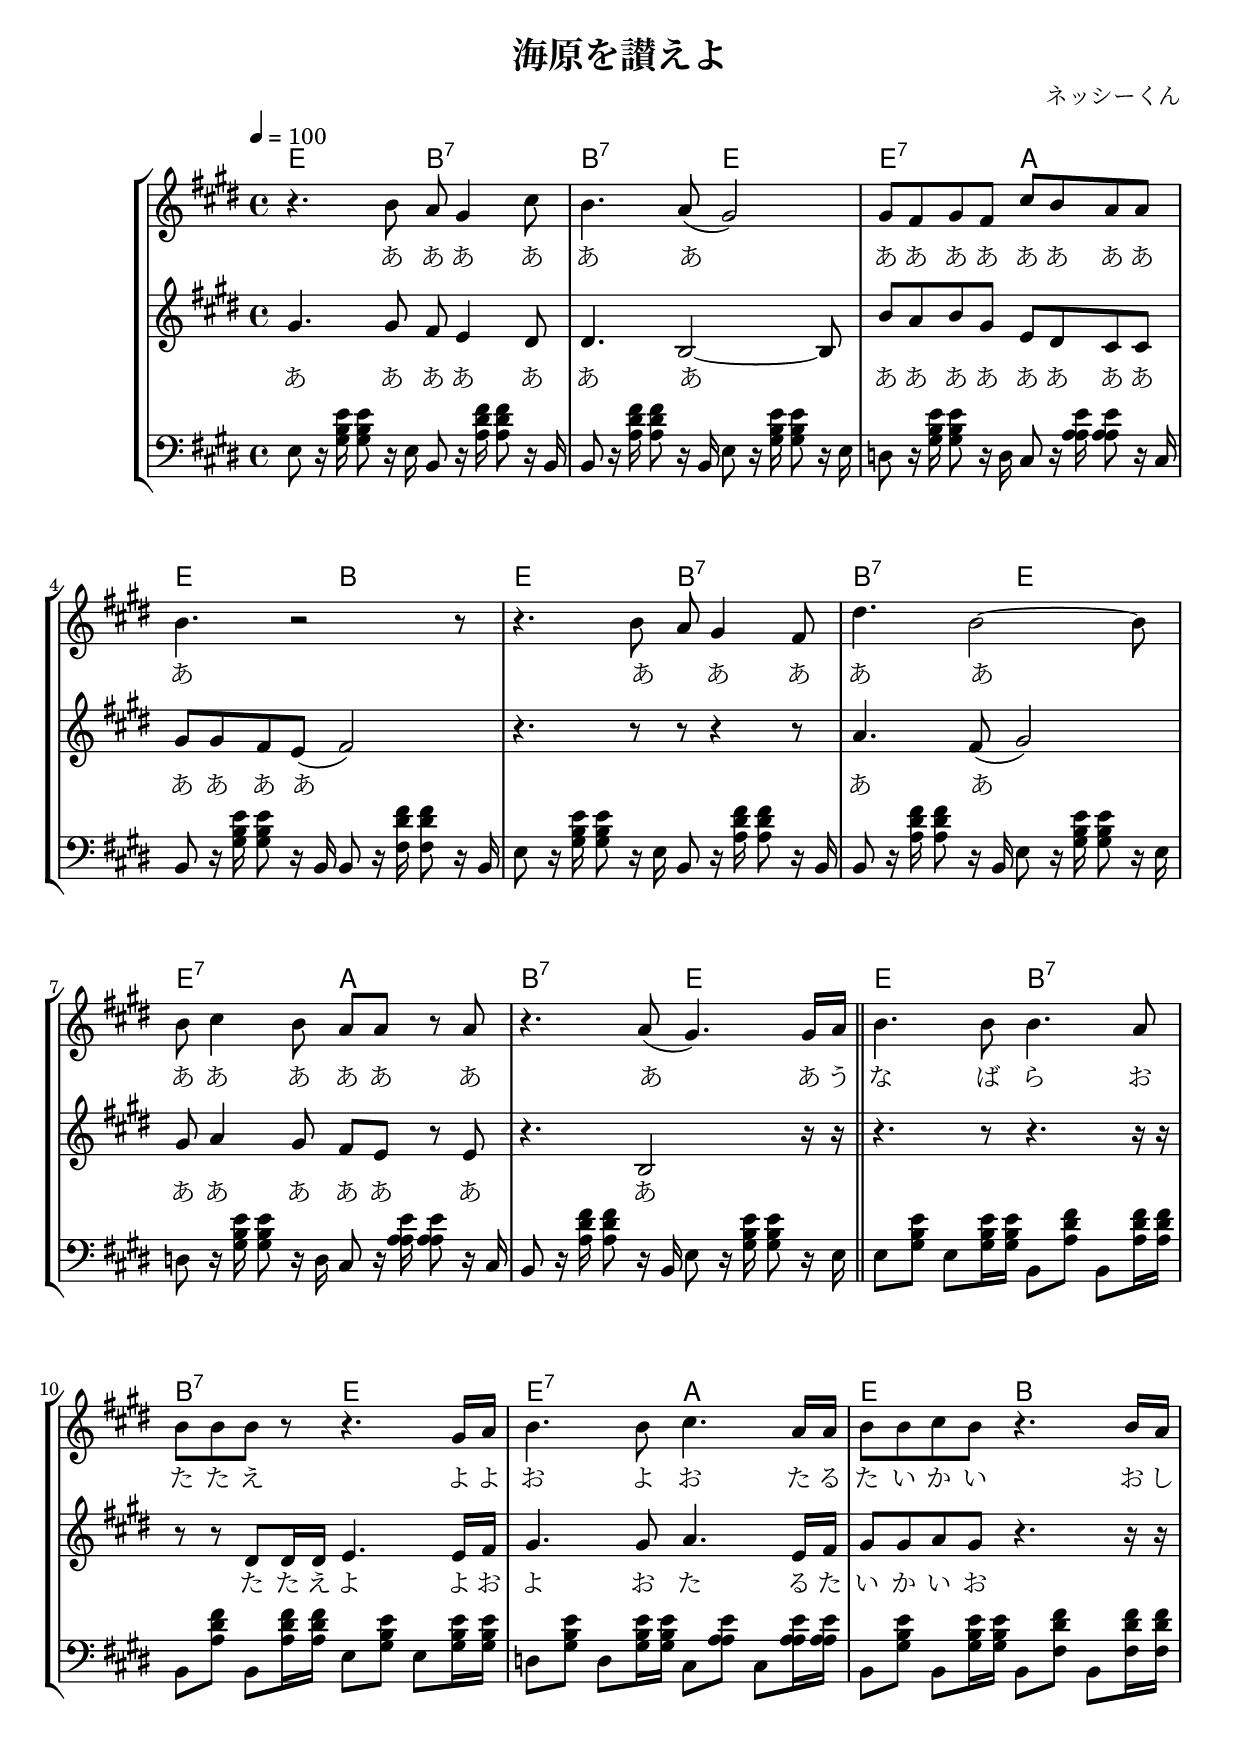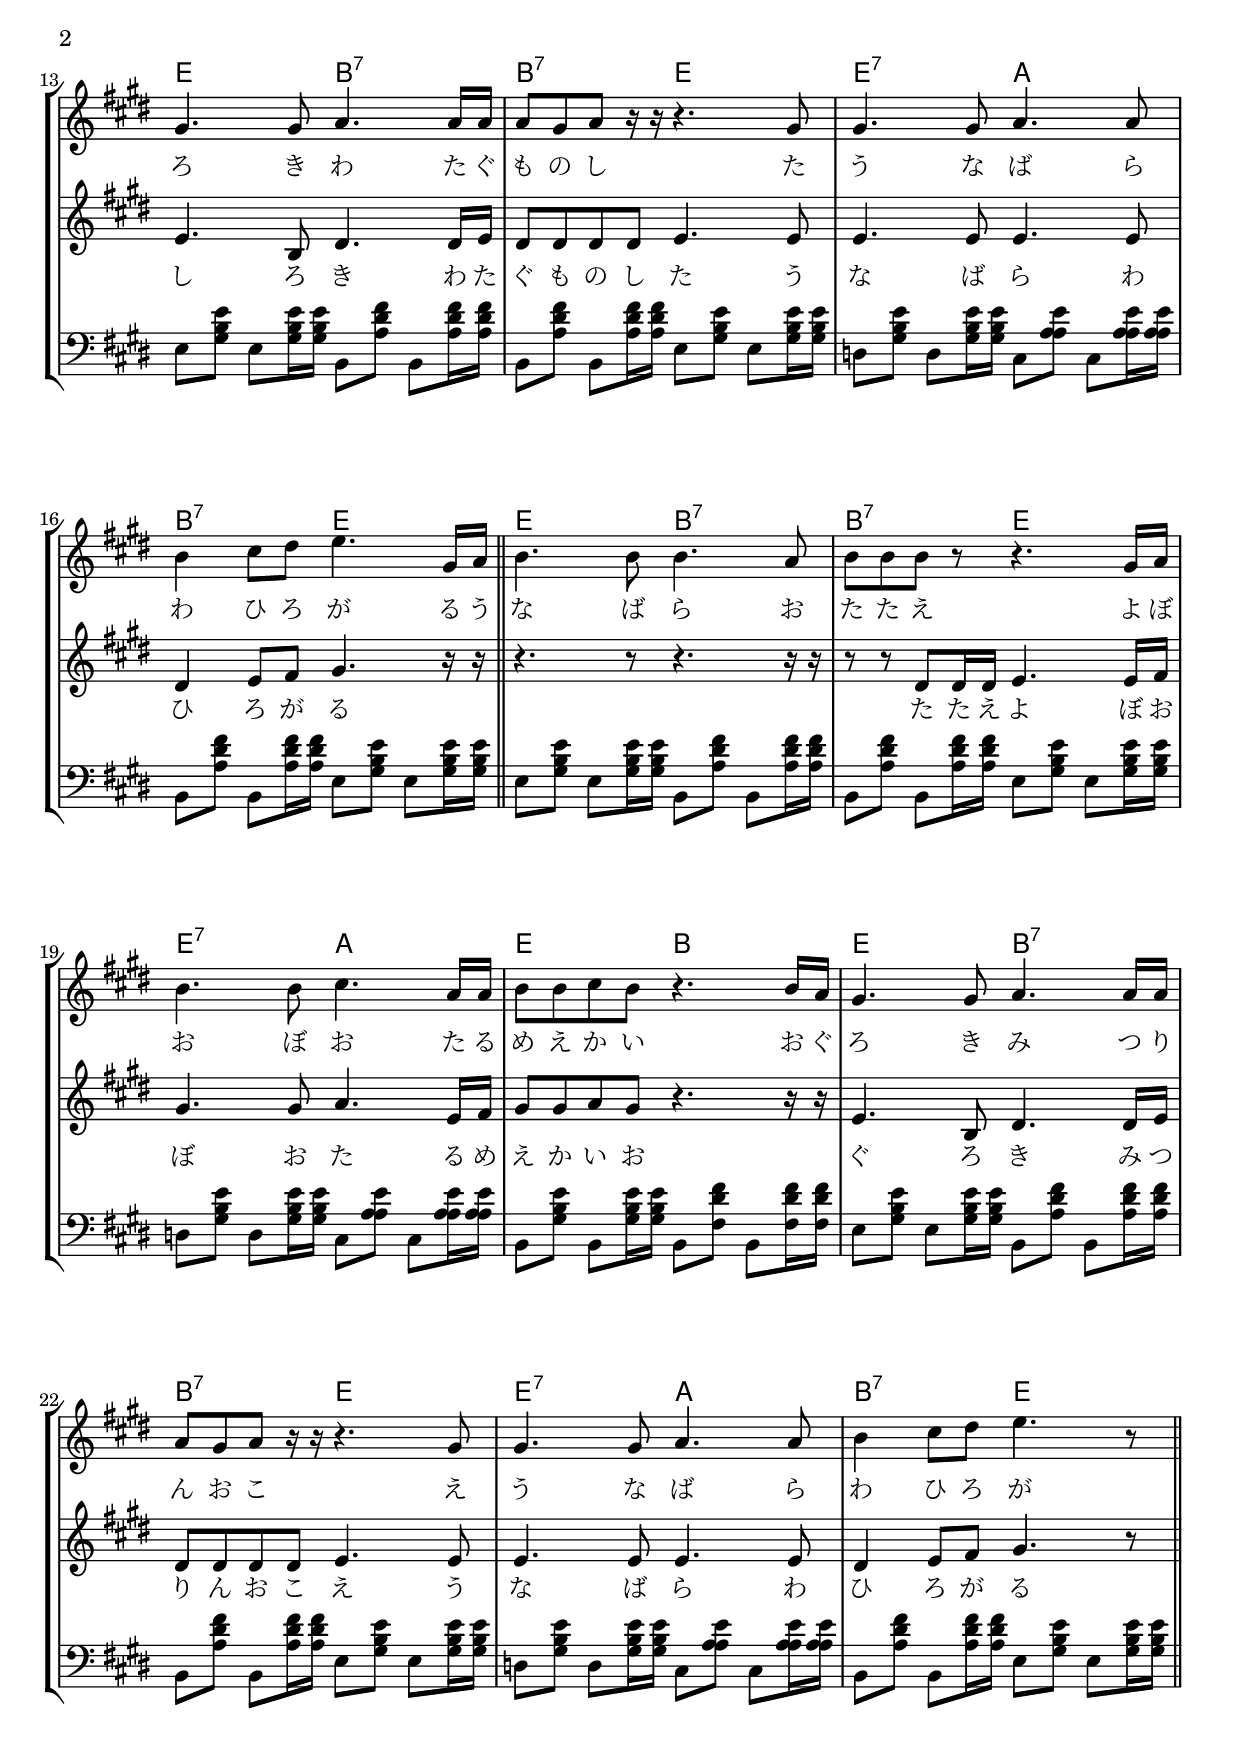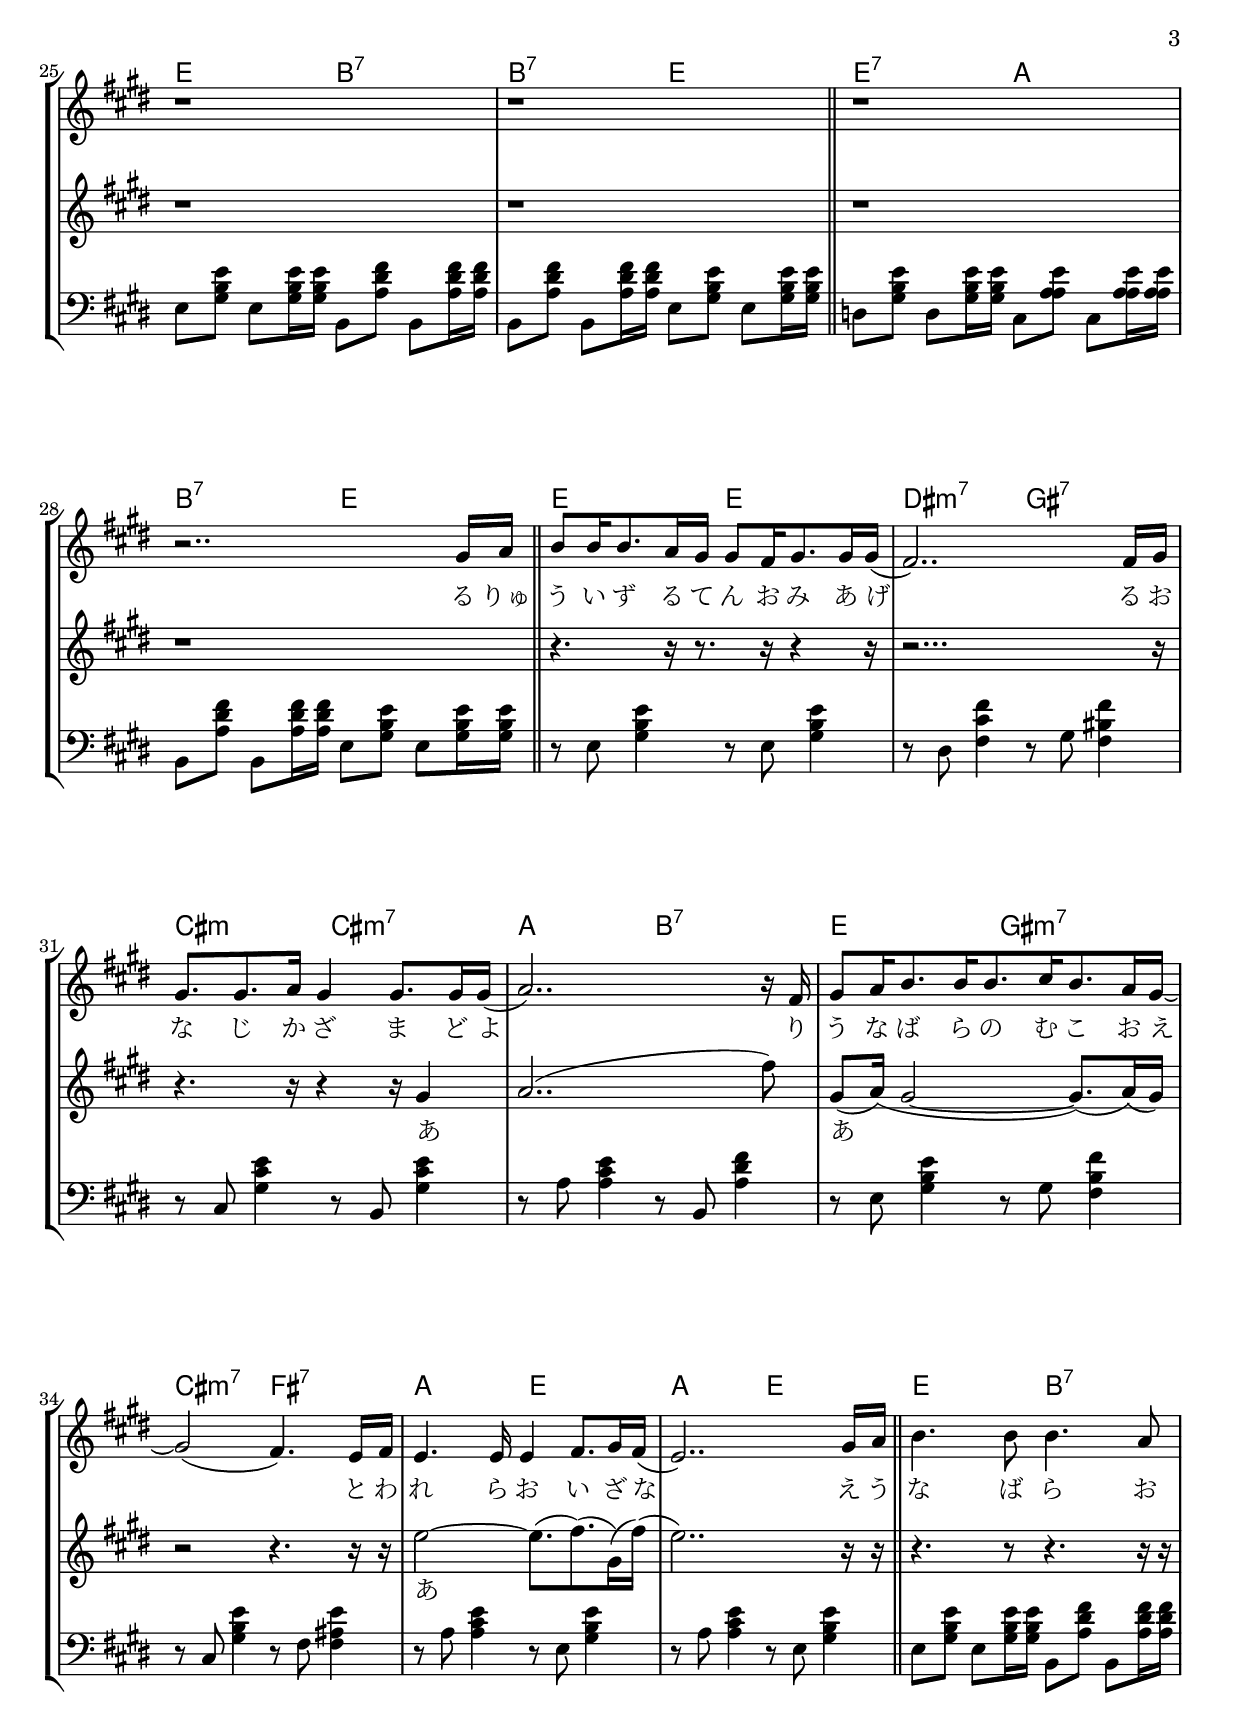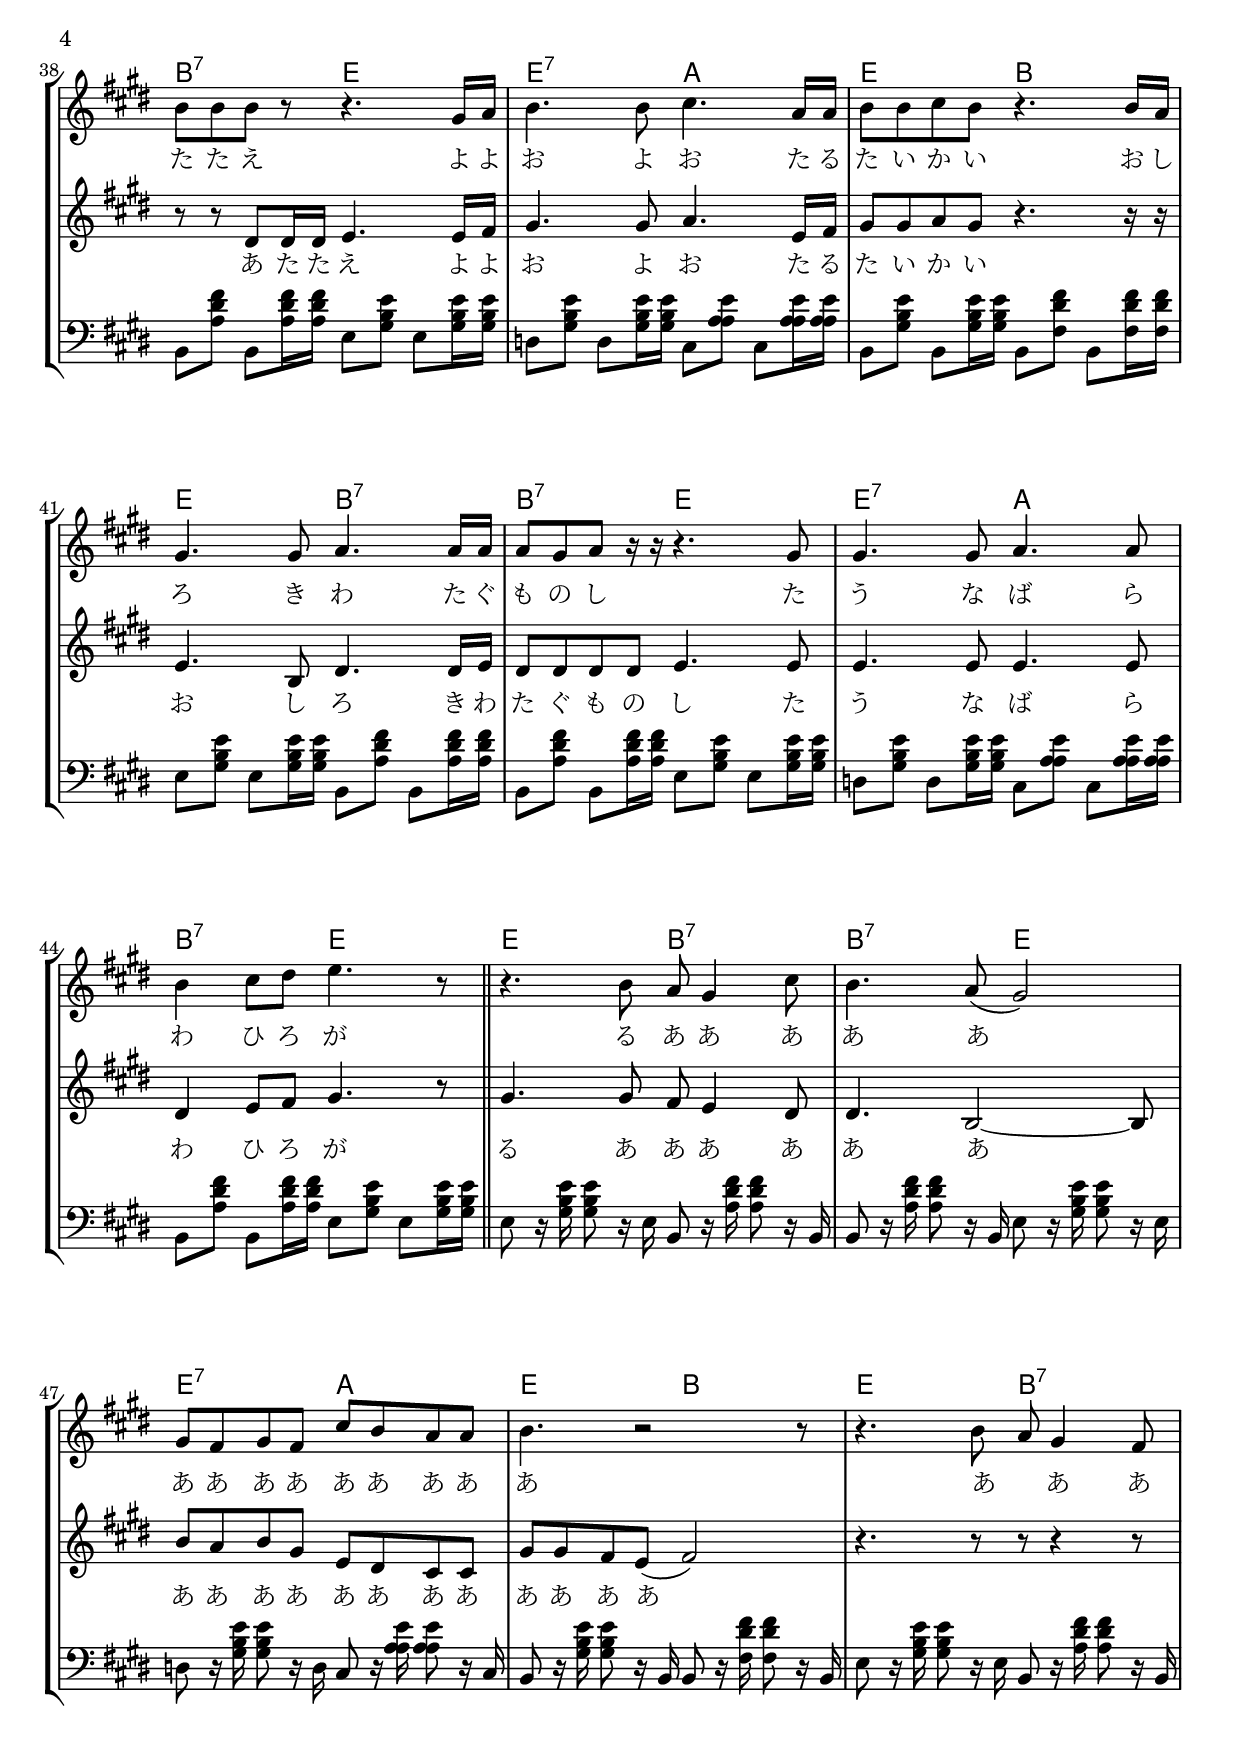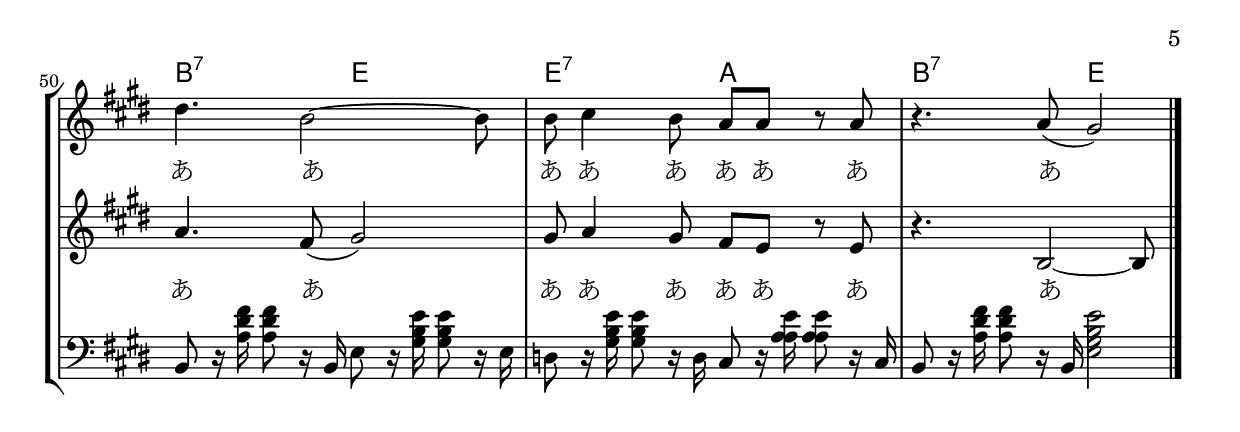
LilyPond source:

\version "2.12.1"

\header {
	title = \markup {海原を讃えよ}
	composer = \markup \center-column {ネッシーくん}
}

harmony = \chordmode {
	e2 b:7 b:7 e e:7 a e b e b:7 b:7 e e:7 a b:7 e 

	e b:7 b:7 e e:7 a e b e b:7 b:7 e e:7 a b:7 e 

	e b:7 b:7 e e:7 a e b e b:7 b:7 e e:7 a b:7 e 

	e b:7 b:7 e 

	e:7 a b:7 e 

	e e dis:min7 gis:7 cis:m cis:min7 a b:7 e gis:min7 cis:min7 fis:7 a e a e 

	e b:7 b:7 e e:7 a e b e b:7 b:7 e e:7 a b:7 e 

	e b:7 b:7 e e:7 a e b e b:7 b:7 e e:7 a b:7 e 
}

melody = {
	\set Staff.midiInstrument = #"String Ensemble 1"
		\key e \major
	\tempo 4 = 100
r4.  b'8  a'8  gis'4  cis''8 
	b'4.  a'8  (gis'2) 
	gis'8  fis'8  gis'8  fis'8  cis''8  b'8  a'8  a'8 
	b'4.  r2~r8 
	r4.  b'8  a'8  gis'4  fis'8 
	dis''4.  b'2~b'8 
	b'8  cis''4  b'8  a'8  a'8  r8  a'8 
	r4.  a'8  (gis'4.)  	\set Staff.midiInstrument = #"fss0.42"
	gis'16  a'16 
	b'4.  b'8  b'4.  a'8 
	b'8  b'8  b'8  r8  r4.  gis'16  a'16 
	b'4.  b'8  cis''4.  a'16  a'16 
	b'8  b'8  cis''8  b'8  r4.  b'16  a'16 
	gis'4.  gis'8  a'4.  a'16  a'16 
	a'8  gis'8  a'8  r16  r16  r4.  gis'8 
	gis'4.  gis'8  a'4.  a'8 
	b'4  cis''8  dis''8  e''4.  	\set Staff.midiInstrument = #"fss0.42"
	gis'16  a'16 
	b'4.  b'8  b'4.  a'8 
	b'8  b'8  b'8  r8  r4.  gis'16  a'16 
	b'4.  b'8  cis''4.  a'16  a'16 
	b'8  b'8  cis''8  b'8  r4.  b'16  a'16 
	gis'4.  gis'8  a'4.  a'16  a'16 
	a'8  gis'8  a'8  r16  r16  r4.  gis'8 
	gis'4.  gis'8  a'4.  a'8 
	b'4  cis''8  dis''8  e''4.  	r8 	r1 | r1   
	r1 | r2.. 
	\set Staff.midiInstrument = #"fss0.32"
	gis'16  a'16 
	b'8  b'16  b'8.  a'16  gis'16  gis'8  fis'16  gis'8.  gis'16  gis'16 
	(fis'2..)  fis'16  gis'16 
	gis'8.  gis'8.  a'16  gis'4  gis'8.  gis'16  gis'16 
	(a'2..)  r16  fis'16 
	gis'8  a'16  b'8.  b'16  b'8.  cis''16  b'8.  a'16  gis'16~ 
	gis'2  (fis'4.)  e'16  fis'16 
	e'4.  e'16  e'4  fis'8.  gis'16  fis'16 
	(e'2..)  	\set Staff.midiInstrument = #"fss0.42"
	gis'16  a'16 
	b'4.  b'8  b'4.  a'8 
	b'8  b'8  b'8  r8  r4.  gis'16  a'16 
	b'4.  b'8  cis''4.  a'16  a'16 
	b'8  b'8  cis''8  b'8  r4.  b'16  a'16 
	gis'4.  gis'8  a'4.  a'16  a'16 
	a'8  gis'8  a'8  r16  r16  r4.  gis'8 
	gis'4.  gis'8  a'4.  a'8 
	b'4  cis''8  dis''8  e''4.  	r8 	\set Staff.midiInstrument = #"String Ensemble 1"
	r4.  b'8  a'8  gis'4  cis''8 
	b'4.  a'8  (gis'2) 
	gis'8  fis'8  gis'8  fis'8  cis''8  b'8  a'8  a'8 
	b'4.  r2~r8 
	r4.  b'8  a'8  gis'4  fis'8 
	dis''4.  b'2~b'8 
	b'8  cis''4  b'8  a'8  a'8  r8  a'8 
	r4.  a'8  (gis'2)
	\bar "|."
}

words = \lyricmode {
	あ  あ  あ  あ  あ  あ  あ  あ  あ  あ  あ  あ  あ  あ  あ  あ  あ  あ  あ  あ  あ  あ  あ  あ  あ  あ  あ  あ  
	う  な  ば  ら  お  た  た  え  よ  よ  お  よ  お  た  る  た  い  か  い  お  し  ろ  き  わ  た  ぐ  も  の  し  た  う  な  ば  ら  わ  ひ  ろ  が  る  
	う  な  ば  ら  お  た  た  え  よ  ぼ  お  ぼ  お  た  る  め  え  か  い  お  ぐ  ろ  き  み  つ  り  ん  お  こ  え  う  な  ば  ら  わ  ひ  ろ  が  る  
	
	
	りゅ  う  い  ず  る  て  ん  お  み  あ  げ  る  お  な  じ  か  ざ  ま  ど  よ  り  う  な  ば  ら  の  む  こ  お  え  と  わ  れ  ら  お  い  ざ  な  え  
	う  な  ば  ら  お  た  た  え  よ  よ  お  よ  お  た  る  た  い  か  い  お  し  ろ  き  わ  た  ぐ  も  の  し  た  う  な  ば  ら  わ  ひ  ろ  が  る  
	あ  あ  あ  あ  あ  あ  あ  あ  あ  あ  あ  あ  あ  あ  あ  あ  あ  あ  あ  あ  あ  あ  あ  あ  あ  あ  あ  あ  
}

secondmelody = {
	\set Staff.midiInstrument = #"Violin"
		\key e \major
	\tempo 4 = 100
gis'4.  gis'8  fis'8  e'4  dis'8 
	dis'4.  b2~b8 
	b'8  a'8  b'8  gis'8  e'8  dis'8  cis'8  cis'8 
	gis'8  gis'8  fis'8  e'8  (fis'2) 
	r4.  r8  r8  r4  r8 
	a'4.  fis'8  (gis'2) 
	gis'8  a'4  gis'8  fis'8  e'8  r8  e'8 
	r4.  b2  	\set Staff.midiInstrument = #"fss0.32"
	r16  r16 
	r4.  r8  r4.  r16  r16 
	r8  r8  dis'8  dis'16  dis'16  e'4.  e'16  fis'16 
	gis'4.  gis'8  a'4.  e'16  fis'16 
	gis'8  gis'8  a'8  gis'8  r4.  r16  r16 
	e'4.  b8  dis'4.  dis'16  e'16 
	dis'8  dis'8  dis'8  dis'8  e'4.  e'8 
	e'4.  e'8  e'4.  e'8 
	dis'4  e'8  fis'8  gis'4.  	\set Staff.midiInstrument = #"fss0.32"
	r16  r16 
	r4.  r8  r4.  r16  r16 
	r8  r8  dis'8  dis'16  dis'16  e'4.  e'16  fis'16 
	gis'4.  gis'8  a'4.  e'16  fis'16 
	gis'8  gis'8  a'8  gis'8  r4.  r16  r16 
	e'4.  b8  dis'4.  dis'16  e'16 
	dis'8  dis'8  dis'8  dis'8  e'4.  e'8 
	e'4.  e'8  e'4.  e'8 
	dis'4  e'8  fis'8  gis'4.  	r8 	r1 | r1   
	r1 | r1   
	\set Staff.midiInstrument = #"fss0.42"
	 r4.  r16  r8.  r16  r4~r16 
	r2...  r16 
	r4.  r16  r4~r16  gis'4 
	a'2..  (fis''8) 
	gis'8  (a'16)  (gis'2~gis'8.)  (a'16)  (gis'16) 
	r2  r4.  r16  r16 
	e''2~e''8.  (fis''8.)  (gis'16)  (fis''16) 
	(e''2..)  	\set Staff.midiInstrument = #"fss0.32"
	r16  r16 
	r4.  r8  r4.  r16  r16 
	r8  r8  dis'8  dis'16  dis'16  e'4.  e'16  fis'16 
	gis'4.  gis'8  a'4.  e'16  fis'16 
	gis'8  gis'8  a'8  gis'8  r4.  r16  r16 
	e'4.  b8  dis'4.  dis'16  e'16 
	dis'8  dis'8  dis'8  dis'8  e'4.  e'8 
	e'4.  e'8  e'4.  e'8 
	dis'4  e'8  fis'8  gis'4.  	r8 	\set Staff.midiInstrument = #"Violin"
	gis'4.  gis'8  fis'8  e'4  dis'8 
	dis'4.  b2~b8 
	b'8  a'8  b'8  gis'8  e'8  dis'8  cis'8  cis'8 
	gis'8  gis'8  fis'8  e'8  (fis'2) 
	r4.  r8  r8  r4  r8 
	a'4.  fis'8  (gis'2) 
	gis'8  a'4  gis'8  fis'8  e'8  r8  e'8 
	r4.  b2~b8
	\bar "|."
}

secondwords = \lyricmode {
	あ  あ  あ  あ  あ  あ  あ  あ  あ  あ  あ  あ  あ  あ  あ  あ  あ  あ  あ  あ  あ  あ  あ  あ  あ  あ  あ  あ  
	た  た  え  よ  よ  お  よ  お  た  る  た  い  か  い  お  し  ろ  き  わ  た  ぐ  も  の  し  た  う  な  ば  ら  わ  ひ  ろ  が  る  
	た  た  え  よ  ぼ  お  ぼ  お  た  る  め  え  か  い  お  ぐ  ろ  き  み  つ  り  ん  お  こ  え  う  な  ば  ら  わ  ひ  ろ  が  る  
	
	
	あ  あ  あ  あ  
	た  た  え  よ  よ  お  よ  お  た  る  た  い  か  い  お  し  ろ  き  わ  た  ぐ  も  の  し  た  う  な  ば  ら  わ  ひ  ろ  が  る  
	あ  あ  あ  あ  あ  あ  あ  あ  あ  あ  あ  あ  あ  あ  あ  あ  あ  あ  あ  あ  あ  あ  あ  あ  あ  あ  あ  あ  
}

tempochange = {
	\tempo 4 = 100
	r1 | r1 | r1 | r1 | r1 | r1 | r1 | r1 \bar "||"
	\tempo 4 = 100
	r1 | r1 | r1 | r1 | r1 | r1 | r1 | r1 \bar "||"
	\tempo 4 = 100
	r1 | r1 | r1 | r1 | r1 | r1 | r1 | r1 \bar "||"
	\tempo 4 = 100
	r1 | r1 \bar "||"
	\tempo 4 = 100
	r1 | r1 \bar "||"
	\tempo 4 = 100
	r1 | r1 | r1 | r1 | r1 | r1 | r1 | r1 \bar "||"
	\tempo 4 = 100
	r1 | r1 | r1 | r1 | r1 | r1 | r1 | r1 \bar "||"
	\tempo 4 = 100
	r1 | r1 | r1 | r1 | r1 | r1 | r1 | r1 \bar "|."
}

mainacc = {
	\clef bass
	\set Staff.midiInstrument = #"Viola"
	\key e \major
	\tempo 4 = 100
	e8 r16 <gis b e'>16 <gis b e'>8 r16 e16
	b,8 r16 <a dis' fis'>16 <a dis' fis'>8 r16 b,16
	b,8 r16 <a dis' fis'>16 <a dis' fis'>8 r16 b,16
	e8 r16 <gis b e'>16 <gis b e'>8 r16 e16
	d8 r16 <gis b e'>16 <gis b e'>8 r16 d16
	cis8 r16 <a a e'>16 <a a e'>8 r16 cis16
	b,8 r16 <gis b e'>16 <gis b e'>8 r16 b,16
	b,8 r16 <fis dis' fis'>16 <fis dis' fis'>8 r16 b,16
	e8 r16 <gis b e'>16 <gis b e'>8 r16 e16
	b,8 r16 <a dis' fis'>16 <a dis' fis'>8 r16 b,16
	b,8 r16 <a dis' fis'>16 <a dis' fis'>8 r16 b,16
	e8 r16 <gis b e'>16 <gis b e'>8 r16 e16
	d8 r16 <gis b e'>16 <gis b e'>8 r16 d16
	cis8 r16 <a a e'>16 <a a e'>8 r16 cis16
	b,8 r16 <a dis' fis'>16 <a dis' fis'>8 r16 b,16
	e8 r16 <gis b e'>16 <gis b e'>8 r16 e16
	\bar "||"

	\set Staff.midiInstrument = #"Reed organ"
	e8 <gis b e'> e <gis b e'>16 <gis b e'>
	b,8 <a dis' fis'> b, <a dis' fis'>16 <a dis' fis'>
	b,8 <a dis' fis'> b, <a dis' fis'>16 <a dis' fis'>
	e8 <gis b e'> e <gis b e'>16 <gis b e'>
	d8 <gis b e'> d <gis b e'>16 <gis b e'>
	cis8 <a a e'> cis <a a e'>16 <a a e'>
	b,8 <gis b e'> b, <gis b e'>16 <gis b e'>
	b,8 <fis dis' fis'> b, <fis dis' fis'>16 <fis dis' fis'>
	e8 <gis b e'> e <gis b e'>16 <gis b e'>
	b,8 <a dis' fis'> b, <a dis' fis'>16 <a dis' fis'>
	b,8 <a dis' fis'> b, <a dis' fis'>16 <a dis' fis'>
	e8 <gis b e'> e <gis b e'>16 <gis b e'>
	d8 <gis b e'> d <gis b e'>16 <gis b e'>
	cis8 <a a e'> cis <a a e'>16 <a a e'>
	b,8 <a dis' fis'> b, <a dis' fis'>16 <a dis' fis'>
	e8 <gis b e'> e <gis b e'>16 <gis b e'>
	\bar "||"

	\set Staff.midiInstrument = #"Reed organ"
	e8 <gis b e'> e <gis b e'>16 <gis b e'>
	b,8 <a dis' fis'> b, <a dis' fis'>16 <a dis' fis'>
	b,8 <a dis' fis'> b, <a dis' fis'>16 <a dis' fis'>
	e8 <gis b e'> e <gis b e'>16 <gis b e'>
	d8 <gis b e'> d <gis b e'>16 <gis b e'>
	cis8 <a a e'> cis <a a e'>16 <a a e'>
	b,8 <gis b e'> b, <gis b e'>16 <gis b e'>
	b,8 <fis dis' fis'> b, <fis dis' fis'>16 <fis dis' fis'>
	e8 <gis b e'> e <gis b e'>16 <gis b e'>
	b,8 <a dis' fis'> b, <a dis' fis'>16 <a dis' fis'>
	b,8 <a dis' fis'> b, <a dis' fis'>16 <a dis' fis'>
	e8 <gis b e'> e <gis b e'>16 <gis b e'>
	d8 <gis b e'> d <gis b e'>16 <gis b e'>
	cis8 <a a e'> cis <a a e'>16 <a a e'>
	b,8 <a dis' fis'> b, <a dis' fis'>16 <a dis' fis'>
	e8 <gis b e'> e <gis b e'>16 <gis b e'>
	\bar "||"

	\set Staff.midiInstrument = #"Reed organ"
	e8 <gis b e'> e <gis b e'>16 <gis b e'>
	b,8 <a dis' fis'> b, <a dis' fis'>16 <a dis' fis'>
	b,8 <a dis' fis'> b, <a dis' fis'>16 <a dis' fis'>
	e8 <gis b e'> e <gis b e'>16 <gis b e'>
	\bar "||"

	\set Staff.midiInstrument = #"Reed organ"
	d8 <gis b e'> d <gis b e'>16 <gis b e'>
	cis8 <a a e'> cis <a a e'>16 <a a e'>
	b,8 <a dis' fis'> b, <a dis' fis'>16 <a dis' fis'>
	e8 <gis b e'> e <gis b e'>16 <gis b e'>
	\bar "||"

	\set Staff.midiInstrument = #"Electric Grand"
	r8 e <gis b e'>4
	r8 e <gis b e'>4
	r8 dis <fis cis' fis'>4
	r8 gis <fis bis fis'>4
	r8 cis <gis cis' e'>4
	r8 b, <gis cis' e'>4
	r8 a <a cis' e'>4
	r8 b, <a dis' fis'>4
	r8 e <gis b e'>4
	r8 gis <fis b fis'>4
	r8 cis <gis b e'>4
	r8 fis <fis ais e'>4
	r8 a <a cis' e'>4
	r8 e <gis b e'>4
	r8 a <a cis' e'>4
	r8 e <gis b e'>4
	\bar "||"

	\set Staff.midiInstrument = #"Reed organ"
	e8 <gis b e'> e <gis b e'>16 <gis b e'>
	b,8 <a dis' fis'> b, <a dis' fis'>16 <a dis' fis'>
	b,8 <a dis' fis'> b, <a dis' fis'>16 <a dis' fis'>
	e8 <gis b e'> e <gis b e'>16 <gis b e'>
	d8 <gis b e'> d <gis b e'>16 <gis b e'>
	cis8 <a a e'> cis <a a e'>16 <a a e'>
	b,8 <gis b e'> b, <gis b e'>16 <gis b e'>
	b,8 <fis dis' fis'> b, <fis dis' fis'>16 <fis dis' fis'>
	e8 <gis b e'> e <gis b e'>16 <gis b e'>
	b,8 <a dis' fis'> b, <a dis' fis'>16 <a dis' fis'>
	b,8 <a dis' fis'> b, <a dis' fis'>16 <a dis' fis'>
	e8 <gis b e'> e <gis b e'>16 <gis b e'>
	d8 <gis b e'> d <gis b e'>16 <gis b e'>
	cis8 <a a e'> cis <a a e'>16 <a a e'>
	b,8 <a dis' fis'> b, <a dis' fis'>16 <a dis' fis'>
	e8 <gis b e'> e <gis b e'>16 <gis b e'>
	\bar "||"

	\set Staff.midiInstrument = #"Viola"
	e8 r16 <gis b e'>16 <gis b e'>8 r16 e16
	b,8 r16 <a dis' fis'>16 <a dis' fis'>8 r16 b,16
	b,8 r16 <a dis' fis'>16 <a dis' fis'>8 r16 b,16
	e8 r16 <gis b e'>16 <gis b e'>8 r16 e16
	d8 r16 <gis b e'>16 <gis b e'>8 r16 d16
	cis8 r16 <a a e'>16 <a a e'>8 r16 cis16
	b,8 r16 <gis b e'>16 <gis b e'>8 r16 b,16
	b,8 r16 <fis dis' fis'>16 <fis dis' fis'>8 r16 b,16
	e8 r16 <gis b e'>16 <gis b e'>8 r16 e16
	b,8 r16 <a dis' fis'>16 <a dis' fis'>8 r16 b,16
	b,8 r16 <a dis' fis'>16 <a dis' fis'>8 r16 b,16
	e8 r16 <gis b e'>16 <gis b e'>8 r16 e16
	d8 r16 <gis b e'>16 <gis b e'>8 r16 d16
	cis8 r16 <a a e'>16 <a a e'>8 r16 cis16
	b,8 r16 <a dis' fis'>16 <a dis' fis'>8 r16 b,16
	<e gis b e'>2
	\bar "|."
}

subacc = {
	\clef bass
	\set Staff.midiInstrument = #"Acoustic grand"
	\key e \major
	\tempo 4 = 100
	r2
	r2
	r2
	r2
	r2
	r2
	r2
	r2
	r2
	r2
	r2
	r2
	r2
	r2
	r2
	r2
	\bar "||"

	\set Staff.midiInstrument = #"Acoustic grand"
	r2
	r2
	r2
	r2
	r2
	r2
	r2
	r2
	r2
	r2
	r2
	r2
	r2
	r2
	r2
	r2
	\bar "||"

	\set Staff.midiInstrument = #"Lead 6 (voice)"
	<e gis b e'>2
	<b, a dis' fis'>2
	<b, a dis' fis'>2
	<e gis b e'>2
	<d gis b e'>2
	<cis a a e'>2
	<b, gis b e'>2
	<b, fis dis' fis'>2
	<e gis b e'>2
	<b, a dis' fis'>2
	<b, a dis' fis'>2
	<e gis b e'>2
	<d gis b e'>2
	<cis a a e'>2
	<b, a dis' fis'>2
	<e gis b e'>2
	\bar "||"

	\set Staff.midiInstrument = #"Electric Grand"
	e16 <gis b e'>16 <gis b e'>16 e16   <gis b e'>16 <gis b e'>16 e16 <gis b e'>16
	b,16 <a dis' fis'>16 <a dis' fis'>16 b,16   <a dis' fis'>16 <a dis' fis'>16 b,16 <a dis' fis'>16
	b,16 <a dis' fis'>16 <a dis' fis'>16 b,16   <a dis' fis'>16 <a dis' fis'>16 b,16 <a dis' fis'>16
	e16 <gis b e'>16 <gis b e'>16 e16   <gis b e'>16 <gis b e'>16 e16 <gis b e'>16
	\bar "||"

	\set Staff.midiInstrument = #"Electric Grand"
	d16 <gis b e'>16 <gis b e'>16 d16   <gis b e'>16 <gis b e'>16 d16 <gis b e'>16
	cis16 <a a e'>16 <a a e'>16 cis16   <a a e'>16 <a a e'>16 cis16 <a a e'>16
	b,16 <a dis' fis'>16 <a dis' fis'>16 b,16   <a dis' fis'>16 <a dis' fis'>16 b,16 <a dis' fis'>16
	e16 <gis b e'>16 <gis b e'>16 e16   <gis b e'>16 <gis b e'>16 e16 <gis b e'>16
	\bar "||"

	\set Staff.midiInstrument = #"Pizzicato Strings"
	e4 r4
	e4 r4
	dis4 r4
	gis4 r4
	cis4 r4
	b,4 r4
	a4 r4
	b,4 r4
	e4 r4
	gis4 r4
	cis4 r4
	fis4 r4
	a4 r4
	e4 r4
	a4 r4
	e4 r4
	\bar "||"

	\set Staff.midiInstrument = #"Electric Guitar (clean)"
	e4 <gis b e'>8. <gis b e'>16
	b,4 <a dis' fis'>8. <a dis' fis'>16
	b,4 <a dis' fis'>8. <a dis' fis'>16
	e4 <gis b e'>8. <gis b e'>16
	d4 <gis b e'>8. <gis b e'>16
	cis4 <a a e'>8. <a a e'>16
	b,4 <gis b e'>8. <gis b e'>16
	b,4 <fis dis' fis'>8. <fis dis' fis'>16
	e4 <gis b e'>8. <gis b e'>16
	b,4 <a dis' fis'>8. <a dis' fis'>16
	b,4 <a dis' fis'>8. <a dis' fis'>16
	e4 <gis b e'>8. <gis b e'>16
	d4 <gis b e'>8. <gis b e'>16
	cis4 <a a e'>8. <a a e'>16
	b,4 <a dis' fis'>8. <a dis' fis'>16
	e4 <gis b e'>8. <gis b e'>16
	\bar "||"

	\set Staff.midiInstrument = #"Electric Guitar (clean)"
	e4 <gis b e'>8. <gis b e'>16
	b,4 <a dis' fis'>8. <a dis' fis'>16
	b,4 <a dis' fis'>8. <a dis' fis'>16
	e4 <gis b e'>8. <gis b e'>16
	d4 <gis b e'>8. <gis b e'>16
	cis4 <a a e'>8. <a a e'>16
	b,4 <gis b e'>8. <gis b e'>16
	b,4 <fis dis' fis'>8. <fis dis' fis'>16
	e4 <gis b e'>8. <gis b e'>16
	b,4 <a dis' fis'>8. <a dis' fis'>16
	b,4 <a dis' fis'>8. <a dis' fis'>16
	e4 <gis b e'>8. <gis b e'>16
	d4 <gis b e'>8. <gis b e'>16
	cis4 <a a e'>8. <a a e'>16
	b,4 <a dis' fis'>8. <a dis' fis'>16
	<gis b e'>2
	\bar "|."
}

percA = {
	\drummode {
	r1 |r1 |r1 |r1 |r1 |r1 |r1 |r1 \bar "||"
	r1 |r1 |r1 |r1 |r1 |r1 |r1 |r1 \bar "||"
	r8 cymr16 cymr16 cymr8 cymr16 cymr16 cymr8 cymr16 cymr16 cymr8 cymr8  |cymr8 cymr16 cymr16 cymr8 cymr16 cymr16 cymr8 cymr16 cymr16 cymr8 cymr8  |cymr8 cymr16 cymr16 cymr8 cymr16 cymr16 cymr8 cymr16 cymr16 cymr8 cymr16 cymr16  |cymr8 cymr16 cymr16 cymr8 cymr16 cymr16 cymr8 cymr16 cymr16 cymr8 cymr8  |r8 cymr16 cymr16 cymr8 cymr16 cymr16 cymr8 cymr16 cymr16 cymr8 cymr8  |cymr8 cymr16 cymr16 cymr8 cymr16 cymr16 cymr8 cymr16 cymr16 cymr8 cymr8  |cymr8 cymr16 cymr16 cymr8 cymr16 cymr16 cymr8 cymr16 cymr16 cymr8 cymr16 cymr16  |cymr8 cymr16 cymr16 cymr8 cymr16 cymr16 cymr8 cymr16 cymr16 cymr8 cymr8  \bar "||"
	r8 cymr16 cymr16 cymr8 cymr16 cymr16 cymr8 cymr16 cymr16 cymr8 cymr8  |cymr8 cymr16 cymr16 cymr8 cymr16 cymr16 cymr8 cymr16 cymr16 cymr8 cymr8  \bar "||"
	cymc1  |r1  \bar "||"
	r8 cymr16 cymr16 cymr8 cymr16 cymr16 cymr8 cymr16 cymr16 cymr8 cymr8  |cymr8 cymr16 cymr16 cymr8 cymr16 cymr16 cymr8 cymr16 cymr16 cymr8 cymr8  |cymr8 cymr16 cymr16 cymr8 cymr16 cymr16 cymr8 cymr16 cymr16 cymr8 cymr16 cymr16  |cymr8 cymr16 cymr16 cymr8 cymr16 cymr16 cymr8 cymr16 cymr16 cymr8 cymr8  |r8 cymr16 cymr16 cymr8 cymr16 cymr16 cymr8 cymr16 cymr16 cymr8 cymr8  |cymr8 cymr16 cymr16 cymr8 cymr16 cymr16 cymr8 cymr16 cymr16 cymr8 cymr8  |cymr8 cymr16 cymr16 cymr8 cymr16 cymr16 cymr8 cymr16 cymr16 cymr8 cymr16 cymr16  |cymr8 cymr16 cymr16 cymr8 cymr16 cymr16 cymr8 cymr16 cymr16 cymr8 cymr8  \bar "||"
	r8 cymr16 cymr16 cymr8 cymr16 cymr16 cymr8 cymr16 cymr16 cymr8 cymr8  |cymr8 cymr16 cymr16 cymr8 cymr16 cymr16 cymr8 cymr16 cymr16 cymr8 cymr8  |cymr8 cymr16 cymr16 cymr8 cymr16 cymr16 cymr8 cymr16 cymr16 cymr8 cymr16 cymr16  |cymr8 cymr16 cymr16 cymr8 cymr16 cymr16 cymr8 cymr16 cymr16 cymr8 cymr8  |r8 cymr16 cymr16 cymr8 cymr16 cymr16 cymr8 cymr16 cymr16 cymr8 cymr8  |cymr8 cymr16 cymr16 cymr8 cymr16 cymr16 cymr8 cymr16 cymr16 cymr8 cymr8  |cymr8 cymr16 cymr16 cymr8 cymr16 cymr16 cymr8 cymr16 cymr16 cymr8 cymr16 cymr16  |cymr8 cymr16 cymr16 cymr8 cymr16 cymr16 cymr8 cymr16 cymr16 cymr8 cymr8  \bar "||"
	r8 cymr16 cymr16 cymr8 cymr16 cymr16 cymr8 cymr16 cymr16 cymr8 cymr8  |cymr8 cymr16 cymr16 cymr8 cymr16 cymr16 cymr8 cymr16 cymr16 cymr8 cymr8  |cymr8 cymr16 cymr16 cymr8 cymr16 cymr16 cymr8 cymr16 cymr16 cymr8 cymr16 cymr16  |cymr8 cymr16 cymr16 cymr8 cymr16 cymr16 cymr8 cymr16 cymr16 cymr8 cymr8  |r8 cymr16 cymr16 cymr8 cymr16 cymr16 cymr8 cymr16 cymr16 cymr8 cymr8  |cymr8 cymr16 cymr16 cymr8 cymr16 cymr16 cymr8 cymr16 cymr16 cymr8 cymr8  |cymr8 cymr16 cymr16 cymr8 cymr16 cymr16 cymr8 cymr16 cymr16 cymr8 cymr16 cymr16  |cymr8 cymr16 cymr16 cymr8 cymr16 cymr16 cymr8 cymr16 cymr16 cymr8 cymr8  \bar "|."
	}
}

percB = {
	\drummode {
	r1 |r1 |r1 |r1 |r1 |r1 |r1 |r1 \bar "||"
	r1 |r1 |r1 |r1 |r1 |r1 |r1 |r1 \bar "||"
	r4 sn2 sn4  |r4 sn8 sn4. sn4  |r4 sn2 sn4  |r4 sn8 sn4. sn4  |r4 sn2 sn4  |r4 sn8 sn4. sn4  |r4 sn2 sn4  |r4 sn2 sn8 sn16 sn16  \bar "||"
	r4 sn2 sn4  |r4 sn2 sn8 sn16 sn16  \bar "||"
	r8 hho8 hho8 hho8 hho8 hho8 hho8 hho8  |hho8 hho8 hho8 hho8 hho8 hho8 hho8 hho8  \bar "||"
	r4 sn2 sn4  |r4 sn8 sn4. sn4  |r4 sn2 sn4  |r4 sn8 sn4. sn4  |r4 sn2 sn4  |r4 sn8 sn4. sn4  |r4 sn2 sn4  |r4 sn2 sn8 sn16 sn16  \bar "||"
	r4 sn2 sn4  |r4 sn8 sn4. sn4  |r4 sn2 sn4  |r4 sn8 sn4. sn4  |r4 sn2 sn4  |r4 sn8 sn4. sn4  |r4 sn2 sn4  |r4 sn2 sn8 sn16 sn16  \bar "||"
	r4 sn2 sn4  |r4 sn8 sn4. sn4  |r4 sn2 sn4  |r4 sn8 sn4. sn4  |r4 sn2 sn4  |r4 sn8 sn4. sn4  |r4 sn2 sn4  |r4 sn2 sn8 sn16 sn16  \bar "|."
	}
}

percC = {
	\drummode {
	r1 |r1 |r1 |r1 |r1 |r1 |r1 |r1 \bar "||"
	r1 |r1 |r1 |r1 |r1 |r1 |r1 |r1 \bar "||"
	bd8. bd16 bd8. bd16 bd8. bd16 bd8. bd16  |bd8. bd16 bd8. bd16 bd8. bd16 bd4  |bd8. bd16 bd8. bd16 bd8. bd16 bd8. bd16  |bd8. bd16 bd8. bd16 bd8. bd16 bd4  |bd8. bd16 bd8. bd16 bd8. bd16 bd8. bd16  |bd8. bd16 bd8. bd16 bd8. bd16 bd4  |bd8. bd16 bd8. bd16 bd8. bd16 bd8. bd16  |bd8. bd16 bd8. bd16 bd8. bd16 bd8. bd16  \bar "||"
	bd8. bd16 bd8. bd16 bd8. bd16 bd8. bd16  |bd8. bd16 bd8. bd16 bd8. bd16 bd8. bd16  \bar "||"
	r1  |r1  \bar "||"
	bd8. bd16 bd8. bd16 bd8. bd16 bd8. bd16  |bd8. bd16 bd8. bd16 bd8. bd16 bd4  |bd8. bd16 bd8. bd16 bd8. bd16 bd8. bd16  |bd8. bd16 bd8. bd16 bd8. bd16 bd4  |bd8. bd16 bd8. bd16 bd8. bd16 bd8. bd16  |bd8. bd16 bd8. bd16 bd8. bd16 bd4  |bd8. bd16 bd8. bd16 bd8. bd16 bd8. bd16  |bd8. bd16 bd8. bd16 bd8. bd16 bd8. bd16  \bar "||"
	bd8. bd16 bd8. bd16 bd8. bd16 bd8. bd16  |bd8. bd16 bd8. bd16 bd8. bd16 bd4  |bd8. bd16 bd8. bd16 bd8. bd16 bd8. bd16  |bd8. bd16 bd8. bd16 bd8. bd16 bd4  |bd8. bd16 bd8. bd16 bd8. bd16 bd8. bd16  |bd8. bd16 bd8. bd16 bd8. bd16 bd4  |bd8. bd16 bd8. bd16 bd8. bd16 bd8. bd16  |bd8. bd16 bd8. bd16 bd8. bd16 bd8. bd16  \bar "||"
	bd8. bd16 bd8. bd16 bd8. bd16 bd8. bd16  |bd8. bd16 bd8. bd16 bd8. bd16 bd4  |bd8. bd16 bd8. bd16 bd8. bd16 bd8. bd16  |bd8. bd16 bd8. bd16 bd8. bd16 bd4  |bd8. bd16 bd8. bd16 bd8. bd16 bd8. bd16  |bd8. bd16 bd8. bd16 bd8. bd16 bd4  |bd8. bd16 bd8. bd16 bd8. bd16 bd8. bd16  |bd8. bd16 bd8. bd16 bd8. bd16 bd8. bd16  \bar "|."
	}
}

percD = {
	\drummode {
	r1 |r1 |r1 |r1 |r1 |r1 |r1 |r1 \bar "||"
	r1 |r1 |r1 |r1 |r1 |r1 |r1 |r1 \bar "||"
	r1  |r2 r16 tommh4. r16  |r1  |r2 r16 tommh4. r16  |r1  |r2 r16 tommh4. r16  |r1  |r4. tommh2 r8  \bar "||"
	r1  |r4. tommh2 r8  \bar "||"
	r8 sn4 sn4 sn4 sn8  |r8 sn4 sn4 sn4 sn8  \bar "||"
	r1  |r2 r16 tommh4. r16  |r1  |r2 r16 tommh4. r16  |r1  |r2 r16 tommh4. r16  |r1  |r4. tommh2 r8  \bar "||"
	r1  |r2 r16 tommh4. r16  |r1  |r2 r16 tommh4. r16  |r1  |r2 r16 tommh4. r16  |r1  |r4. tommh2 r8  \bar "||"
	r1  |r2 r16 tommh4. r16  |r1  |r2 r16 tommh4. r16  |r1  |r2 r16 tommh4. r16  |r1  |r4. tommh2 r8  \bar "|."
	}
}

percE = {
	\drummode {
	r1 |r1 |r1 |r1 |r1 |r1 |r1 |r1 \bar "||"
	r1 |r1 |r1 |r1 |r1 |r1 |r1 |r1 \bar "||"
	r1  |r2. r8 toml8  |r1  |r2. r8 toml8  |r1  |r2. r8 toml8  |r1  |r2 r16 toml4. r16  \bar "||"
	r1  |r2 r16 toml4. r16  \bar "||"
	bd4 bd16 bd8. bd8. bd8 bd8.  |bd4 bd16 bd8. bd16 bd8 bd8 bd8.  \bar "||"
	r1  |r2. r8 toml8  |r1  |r2. r8 toml8  |r1  |r2. r8 toml8  |r1  |r2 r16 toml4. r16  \bar "||"
	r1  |r2. r8 toml8  |r1  |r2. r8 toml8  |r1  |r2. r8 toml8  |r1  |r2 r16 toml4. r16  \bar "||"
	r1  |r2. r8 toml8  |r1  |r2. r8 toml8  |r1  |r2. r8 toml8  |r1  |r2 r16 toml4. r16  \bar "|."
	}
}

percF = {
	\drummode {
	r1 | r1 | r1 | r1 | r1 | r1 | r1 | r1 \bar "||"
	r1 | r1 | r1 | r1 | r1 | r1 | r1 | r1 \bar "||"
	cymc1  |r1 |r1 |r1 |cymc1  |r1 |r1 |r1 \bar "||"
	cymc1  |r1 \bar "||"
	r1 | r1 \bar "||"
	cymc1  |r1 |r1 |r1 |cymc1  |r1 |r1 |r1 \bar "||"
	cymc1  |r1 |r1 |r1 |cymc1  |r1 |r1 |r1 \bar "||"
	cymc1  |r1 |r1 |r1 |cymc1  |r1 |r1 |r1 \bar "|."
	}
}

\score {
	<<
		\new StaffGroup <<
			\new ChordNames {\harmony}
			\new Voice = "melody" {\melody}
			\new Lyrics \lyricsto "melody" \words
			\new Voice = "secondmelody" {\secondmelody}
			\new Lyrics \lyricsto "secondmelody" \secondwords
			\new Staff = "mainacc" {\mainacc}
		>>
	>>
	\layout { }
}
